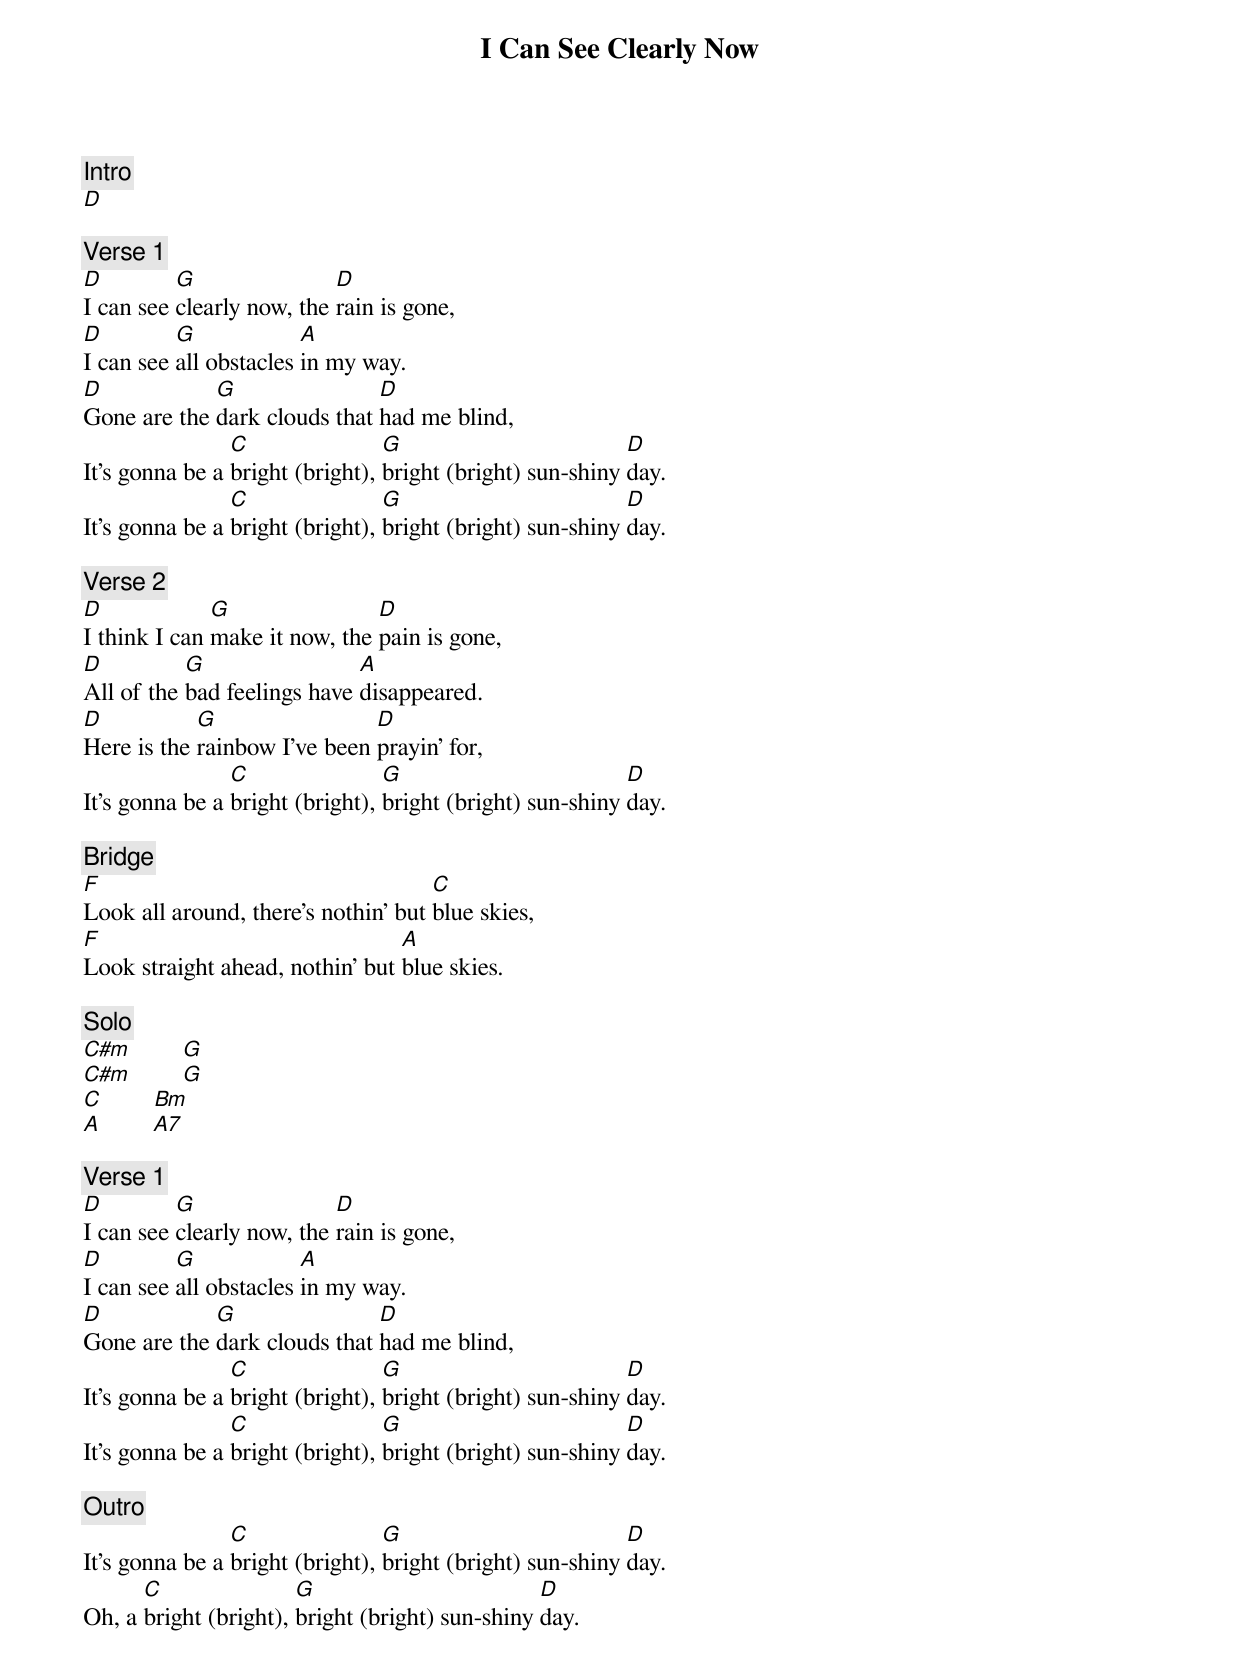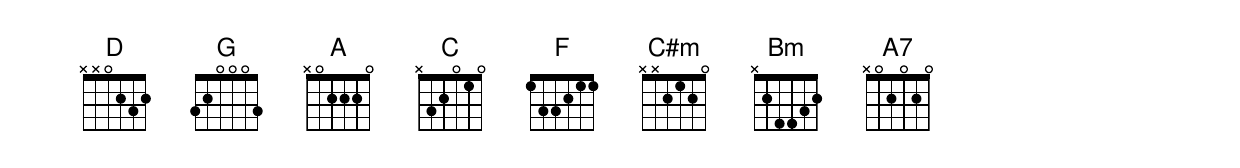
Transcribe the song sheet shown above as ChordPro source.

{title: I Can See Clearly Now}
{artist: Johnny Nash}
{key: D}
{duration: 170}
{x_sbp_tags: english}

{c: Intro}
[D]

{c: Verse 1}
[D]I can see [G]clearly now, the [D]rain is gone,
[D]I can see [G]all obstacles [A]in my way.
[D]Gone are the [G]dark clouds that [D]had me blind,
It's gonna be a [C]bright (bright), [G]bright (bright) sun-shiny [D]day.
It's gonna be a [C]bright (bright), [G]bright (bright) sun-shiny [D]day.

{c: Verse 2}
[D]I think I can [G]make it now, the [D]pain is gone,
[D]All of the [G]bad feelings have [A]disappeared.
[D]Here is the [G]rainbow I've been [D]prayin' for,
It's gonna be a [C]bright (bright), [G]bright (bright) sun-shiny [D]day.

{c: Bridge}
[F]Look all around, there's nothin' but [C]blue skies,
[F]Look straight ahead, nothin' but [A]blue skies.

{c: Solo}
[C#m]        [G]
[C#m]        [G]
[C]        [Bm]
[A]        [A7]

{c: Verse 1}
[D]I can see [G]clearly now, the [D]rain is gone,
[D]I can see [G]all obstacles [A]in my way.
[D]Gone are the [G]dark clouds that [D]had me blind,
It's gonna be a [C]bright (bright), [G]bright (bright) sun-shiny [D]day.
It's gonna be a [C]bright (bright), [G]bright (bright) sun-shiny [D]day.

{c: Outro}
It's gonna be a [C]bright (bright), [G]bright (bright) sun-shiny [D]day.
Oh, a [C]bright (bright), [G]bright (bright) sun-shiny [D]day.
